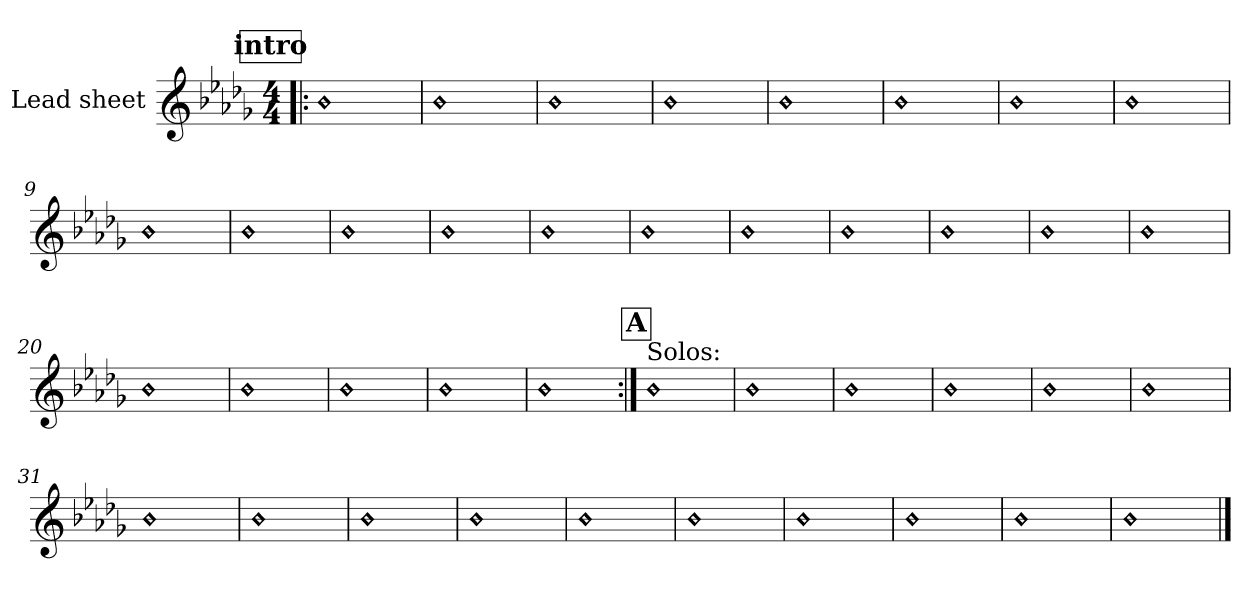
**kern
*part1
*staff1
*I"Lead sheet
*clefG2
*k[b-e-a-d-g-]
*D-:
*M4/4
!!LO:REH:place=s1:a:t=intro
=1!|:
!LO:N:head=diamond
1b-
=2
!LO:N:head=diamond
1b-
=3
!LO:N:head=diamond
1b-
=4
!LO:N:head=diamond
1b-
!!LO:LB:g=z
=5
!LO:N:head=diamond
1b-
=6
!LO:N:head=diamond
1b-
=7
!LO:N:head=diamond
1b-
=8
!LO:N:head=diamond
1b-
!!LO:LB:g=z
=9
!LO:N:head=diamond
1b-
=10
!LO:N:head=diamond
1b-
=11
!LO:N:head=diamond
1b-
=12
!LO:N:head=diamond
1b-
!!LO:LB:g=z
=13
!LO:N:head=diamond
1b-
=14
!LO:N:head=diamond
1b-
=15
!LO:N:head=diamond
1b-
=16
!LO:N:head=diamond
1b-
!!LO:LB:g=z
=17
!LO:N:head=diamond
1b-
=18
!LO:N:head=diamond
1b-
=19
!LO:N:head=diamond
1b-
=20
!LO:N:head=diamond
1b-
!!LO:LB:g=z
=21
!LO:N:head=diamond
1b-
=22
!LO:N:head=diamond
1b-
=23
!LO:N:head=diamond
1b-
=24
!LO:N:head=diamond
1b-
!!LO:LB:g=z
!!LO:REH:place=s1:a:t=A
=25:|!
!LO:TX:a:t=Solos&colon;
!LO:N:head=diamond
1b-
=26
!LO:N:head=diamond
1b-
=27
!LO:N:head=diamond
1b-
=28
!LO:N:head=diamond
1b-
!!LO:LB:g=z
=29
!LO:N:head=diamond
1b-
=30
!LO:N:head=diamond
1b-
=31
!LO:N:head=diamond
1b-
=32
!LO:N:head=diamond
1b-
!!LO:LB:g=z
=33
!LO:N:head=diamond
1b-
=34
!LO:N:head=diamond
1b-
=35
!LO:N:head=diamond
1b-
=36
!LO:N:head=diamond
1b-
!!LO:LB:g=z
=37
!LO:N:head=diamond
1b-
=38
!LO:N:head=diamond
1b-
=39
!LO:N:head=diamond
1b-
=40
!LO:N:head=diamond
1b-
==
*-
